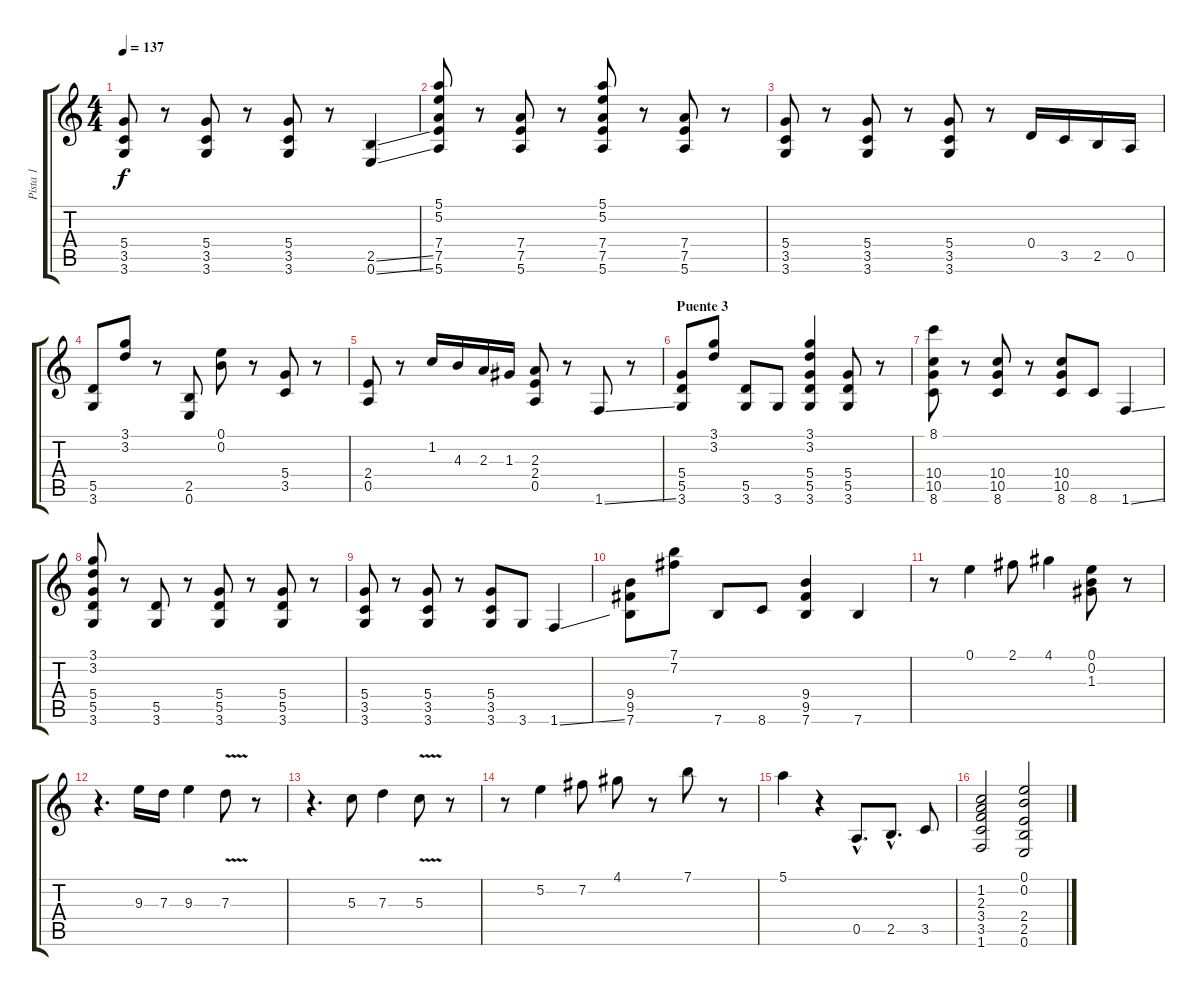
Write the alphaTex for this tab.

\track ("Pista 1" "Pista 1") {instrument acousticguitarnylon}
\staff {score tabs}
\tuning (E4 B3 G3 D3 A2 E2) {hide}
\ts (4 4)
\tempo 137
\clef g2
\ks c
(5.4 3.5 3.6).8{dy f} r.8 (5.4 3.5 3.6).8 r.8 (5.4 3.5 3.6).8 r.8 (2.5{ss} 0.6{ss}).4 |
(5.1 5.2 7.4 7.5 5.6).8 r.8 (7.4 7.5 5.6).8 r.8 (5.1 5.2 7.4 7.5 5.6).8 r.8 (7.4 7.5 5.6).8 r.8 |
(5.4 3.5 3.6).8 r.8 (5.4 3.5 3.6).8 r.8 (5.4 3.5 3.6).8 r.8 0.4.16 3.5.16 2.5.16 0.5.16 |
(5.5 3.6).8 (3.1 3.2).8 r.8 (2.5 0.6).8 (0.1 0.2).8 r.8 (5.4 3.5).8 r.8 |
(2.4 0.5).8 r.8 1.2.16 4.3.16 2.3.16 1.3.16 (2.3 2.4 0.5).8 r.8 1.6{ss}.8 r.8 |
\section ("" "Puente 3")
(5.4 5.5 3.6).8 (3.1 3.2).8 (5.5 3.6).8 3.6.8 (3.1 3.2 5.4 5.5 3.6).4 (5.4 5.5 3.6).8 r.8 |
(8.1 10.4 10.5 8.6).8 r.8 (10.4 10.5 8.6).8 r.8 (10.4 10.5 8.6).8 8.6.8 1.6{ss}.4 |
(3.1 3.2 5.4 5.5 3.6).8 r.8 (5.5 3.6).8 r.8 (5.4 5.5 3.6).8 r.8 (5.4 5.5 3.6).8 r.8 |
(5.4 3.5 3.6).8 r.8 (5.4 3.5 3.6).8 r.8 (5.4 3.5 3.6).8 3.6.8 1.6{ss}.4 |
(9.4 9.5 7.6).8 (7.1 7.2).8 7.6.8 8.6.8 (9.4 9.5 7.6).4 7.6.4 |
r.8 0.1.4 2.1.8 4.1.4 (0.1 0.2 1.3).8 r.8 |
\section ("" "")
r.4{d} 9.3.16 7.3.16 9.3.4 7.3{v}.8 r.8 |
r.4{d} 5.3.8 7.3.4 5.3{v}.8 r.8 |
r.8 5.2.4 7.2.8 4.1.8 r.8 7.1.8 r.8 |
5.1.4 r.4 0.5{hac}.8{d} 2.5{hac}.8{d} 3.5.8 |
(1.2 2.3 3.4 3.5 1.6).2 (0.1 0.2 2.4 2.5 0.6).2
